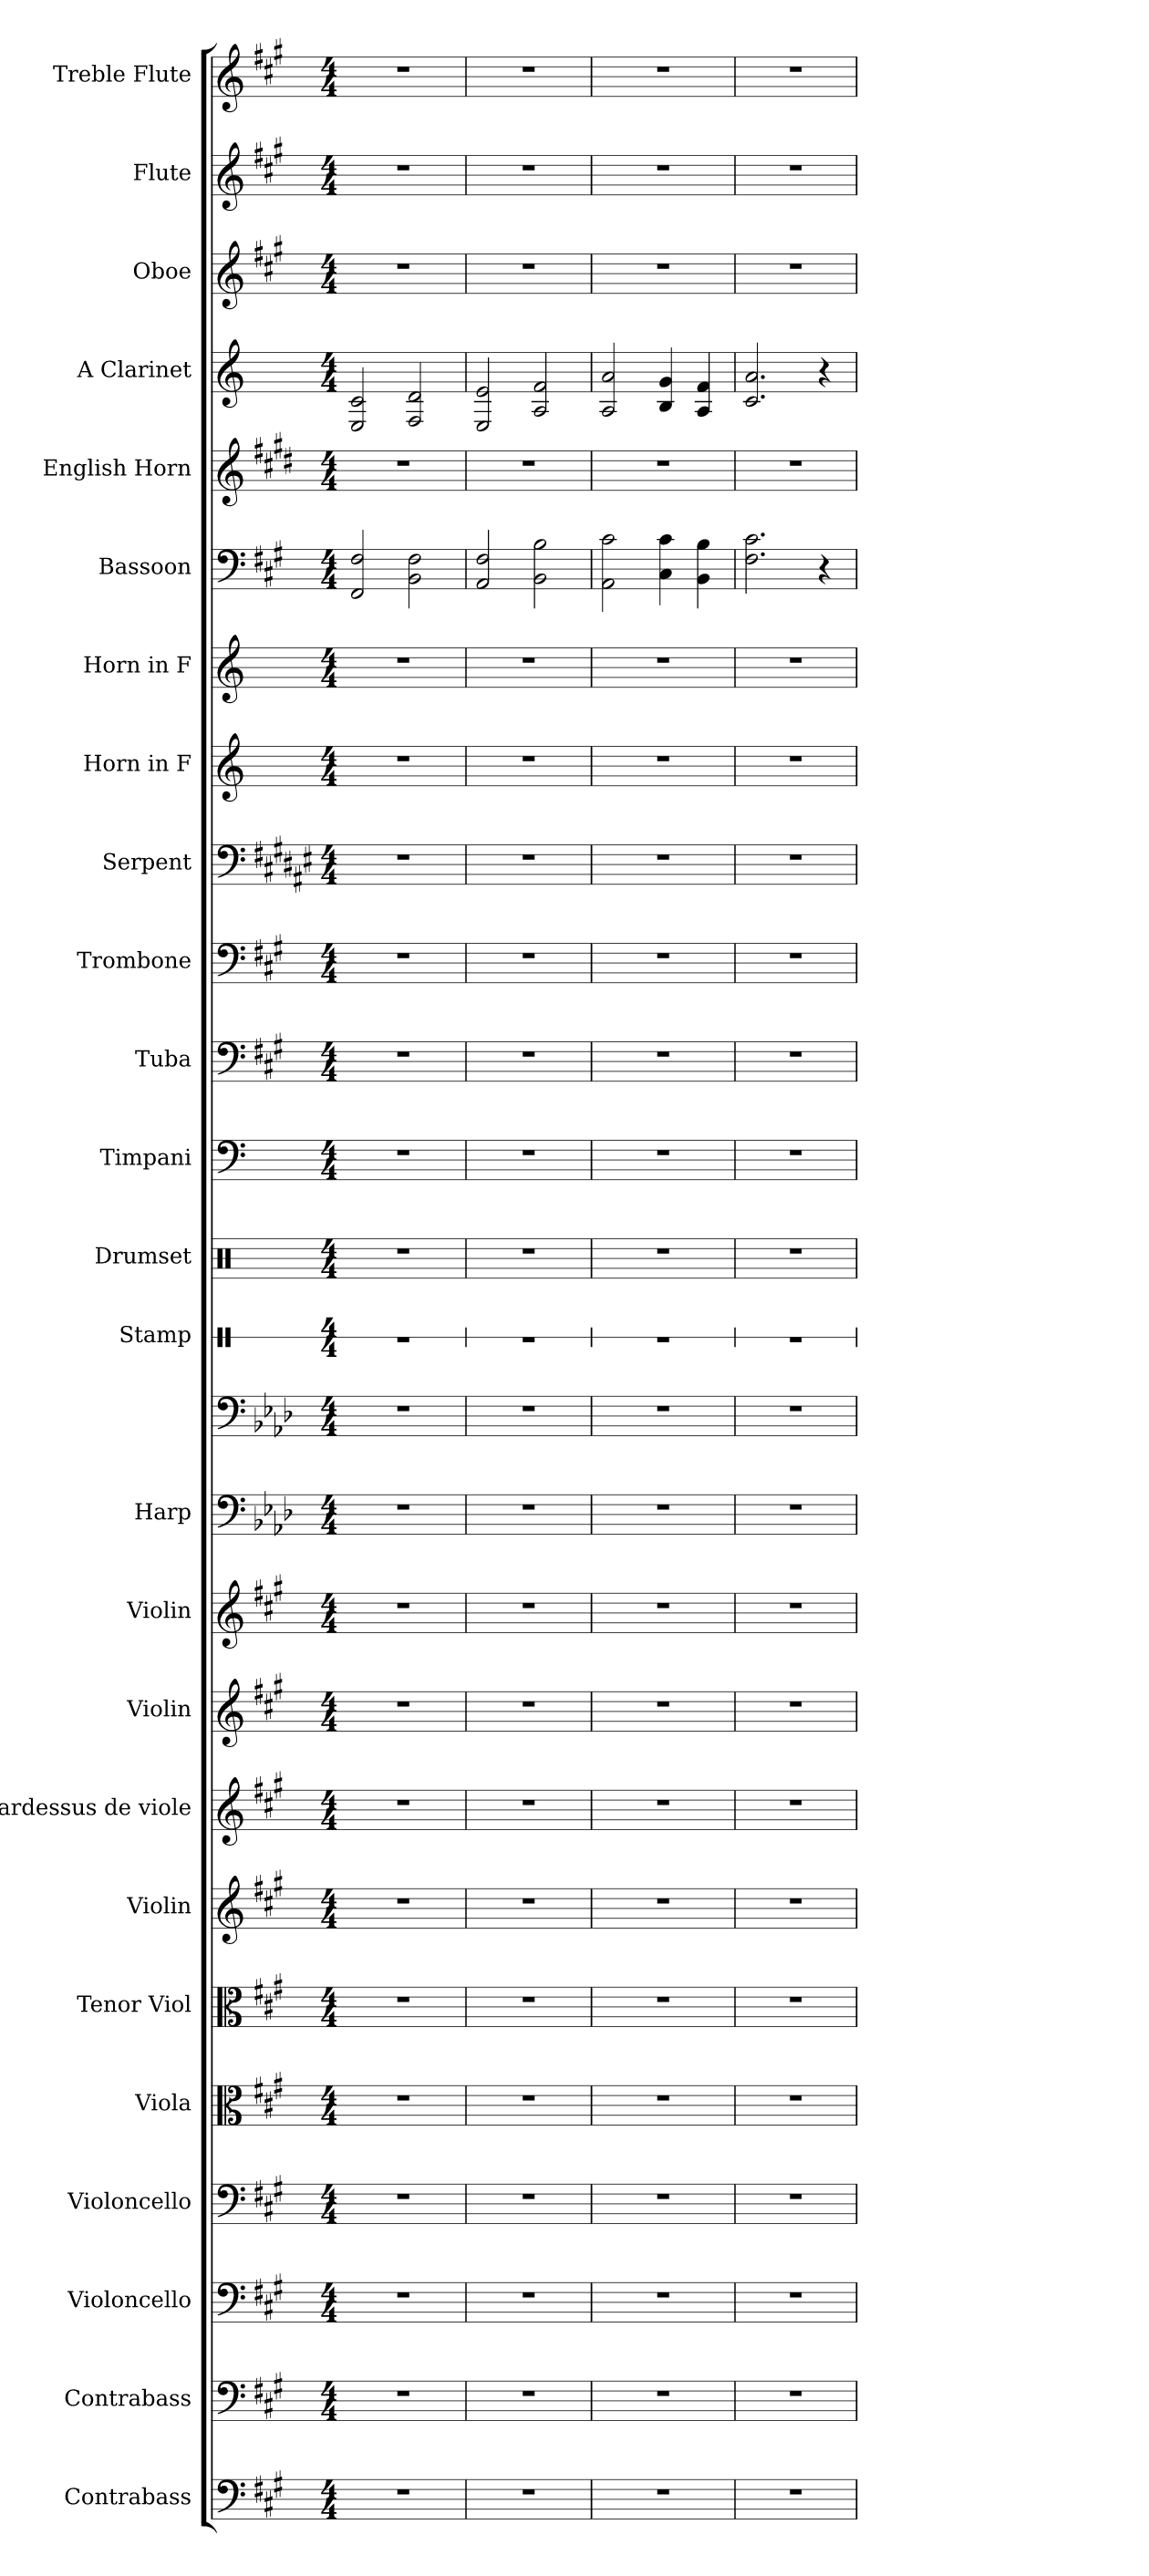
**kern	**kern	**kern	**kern	**kern	**kern	**kern	**kern	**kern	**kern	**kern	**kern	**kern	**kern	**kern	**kern	**kern	**kern	**kern	**kern	**kern	**kern	**kern	**kern	**kern	**kern
*part25	*part24	*part23	*part22	*part21	*part20	*part19	*part18	*part17	*part16	*part15	*part15	*part14	*part13	*part12	*part11	*part10	*part9	*part8	*part7	*part6	*part5	*part4	*part3	*part2	*part1
*staff26	*staff25	*staff24	*staff23	*staff22	*staff21	*staff20	*staff19	*staff18	*staff17	*staff16	*staff15	*staff14	*staff13	*staff12	*staff11	*staff10	*staff9	*staff8	*staff7	*staff6	*staff5	*staff4	*staff3	*staff2	*staff1
*I"Contrabass	*I"Contrabass	*I"Violoncello	*I"Violoncello	*I"Viola	*I"Tenor Viol	*I"Violin	*I"Pardessus de viole	*I"Violin	*I"Violin	*I"Harp	*	*I"Stamp	*I"Drumset	*I"Timpani	*I"Tuba	*I"Trombone	*I"Serpent	*I"Horn in F	*I"Horn in F	*I"Bassoon	*I"English Horn	*I"A Clarinet	*I"Oboe	*I"Flute	*I"Treble Flute
*I'Cb.	*I'Cb.	*I'Vc.	*I'Vc.	*I'Vla.	*I'T. Vl.	*I'Vln.	*I'Pds. v.	*I'Vln.	*I'Vln.	*I'Hrp.	*	*I'Sta.	*I'Drs.	*I'Timp.	*I'Tba.	*I'Tbn.	*I'Spt.	*	*	*I'Bsn.	*I'E. Hn.	*I'A Cl.	*I'Ob.	*I'Fl.	*I'Tr. Fl.
*	*	*	*	*	*	*	*	*	*	*	*	*stria1	*	*	*	*	*	*	*	*	*	*	*	*	*
*clefF4	*clefF4	*clefF4	*clefF4	*clefC3	*clefC3	*clefG2	*clefG2	*clefG2	*clefG2	*clefF4	*clefF4	*clefX	*clefX	*clefF4	*clefF4	*clefF4	*clefF4	*clefG2	*clefG2	*clefF4	*clefG2	*clefG2	*clefG2	*clefG2	*clefG2
*ITrd7c12	*ITrd7c12	*	*	*	*	*	*	*	*	*	*	*	*	*	*	*	*ITrd1c2	*ITrd4c7	*ITrd4c7	*	*ITrd4c7	*ITrd2c3	*	*	*ITrd-4c-7
*k[f#c#g#]	*k[f#c#g#]	*k[f#c#g#]	*k[f#c#g#]	*k[f#c#g#]	*k[f#c#g#]	*k[f#c#g#]	*k[f#c#g#]	*k[f#c#g#]	*k[f#c#g#]	*k[b-e-a-d-]	*k[b-e-a-d-]	*k[]	*k[]	*k[]	*k[f#c#g#]	*k[f#c#g#]	*k[f#c#g#d#]	*k[b-]	*k[b-]	*k[f#c#g#]	*k[f#c#g#]	*k[f#c#g#]	*k[f#c#g#]	*k[f#c#g#]	*k[f#c#g#d#]
*M4/4	*M4/4	*M4/4	*M4/4	*M4/4	*M4/4	*M4/4	*M4/4	*M4/4	*M4/4	*M4/4	*M4/4	*M4/4	*M4/4	*M4/4	*M4/4	*M4/4	*M4/4	*M4/4	*M4/4	*M4/4	*M4/4	*M4/4	*M4/4	*M4/4	*M4/4
*MM80	*MM80	*MM80	*MM80	*MM80	*MM80	*MM80	*MM80	*MM80	*MM80	*MM80	*MM80	*MM80	*MM80	*MM80	*MM80	*MM80	*MM80	*MM80	*MM80	*MM80	*MM80	*MM80	*MM80	*MM80	*MM80
=1	=1	=1	=1	=1	=1	=1	=1	=1	=1	=1	=1	=1	=1	=1	=1	=1	=1	=1	=1	=1	=1	=1	=1	=1	=1
1r	1r	1r	1r	1r	1r	1r	1r	1r	1r	1r	1r	1r	1r	1r	1r	1r	1r	1r	1r	2FF#/ 2F#/	1r	2C#/ 2A/	1r	1r	1r
.	.	.	.	.	.	.	.	.	.	.	.	.	.	.	.	.	.	.	.	2BB\ 2F#\	.	2D/ 2B/	.	.	.
=2	=2	=2	=2	=2	=2	=2	=2	=2	=2	=2	=2	=2	=2	=2	=2	=2	=2	=2	=2	=2	=2	=2	=2	=2	=2
1r	1r	1r	1r	1r	1r	1r	1r	1r	1r	1r	1r	1r	1r	1r	1r	1r	1r	1r	1r	2AA/ 2F#/	1r	2C#/ 2c#/	1r	1r	1r
.	.	.	.	.	.	.	.	.	.	.	.	.	.	.	.	.	.	.	.	2BB\ 2B\	.	2F#/ 2d/	.	.	.
=3	=3	=3	=3	=3	=3	=3	=3	=3	=3	=3	=3	=3	=3	=3	=3	=3	=3	=3	=3	=3	=3	=3	=3	=3	=3
1r	1r	1r	1r	1r	1r	1r	1r	1r	1r	1r	1r	1r	1r	1r	1r	1r	1r	1r	1r	2AA\ 2c#\	1r	2F#/ 2f#/	1r	1r	1r
.	.	.	.	.	.	.	.	.	.	.	.	.	.	.	.	.	.	.	.	4C#\ 4c#\	.	4G#/ 4e/	.	.	.
.	.	.	.	.	.	.	.	.	.	.	.	.	.	.	.	.	.	.	.	4BB\ 4B\	.	4F#/ 4d/	.	.	.
=4	=4	=4	=4	=4	=4	=4	=4	=4	=4	=4	=4	=4	=4	=4	=4	=4	=4	=4	=4	=4	=4	=4	=4	=4	=4
1r	1r	1r	1r	1r	1r	1r	1r	1r	1r	1r	1r	1r	1r	1r	1r	1r	1r	1r	1r	2.F#\ 2.c#\	1r	2.A/ 2.f#/	1r	1r	1r
.	.	.	.	.	.	.	.	.	.	.	.	.	.	.	.	.	.	.	.	4r	.	4r	.	.	.
=	=	=	=	=	=	=	=	=	=	=	=	=	=	=	=	=	=	=	=	=	=	=	=	=	=
*-	*-	*-	*-	*-	*-	*-	*-	*-	*-	*-	*-	*-	*-	*-	*-	*-	*-	*-	*-	*-	*-	*-	*-	*-	*-
